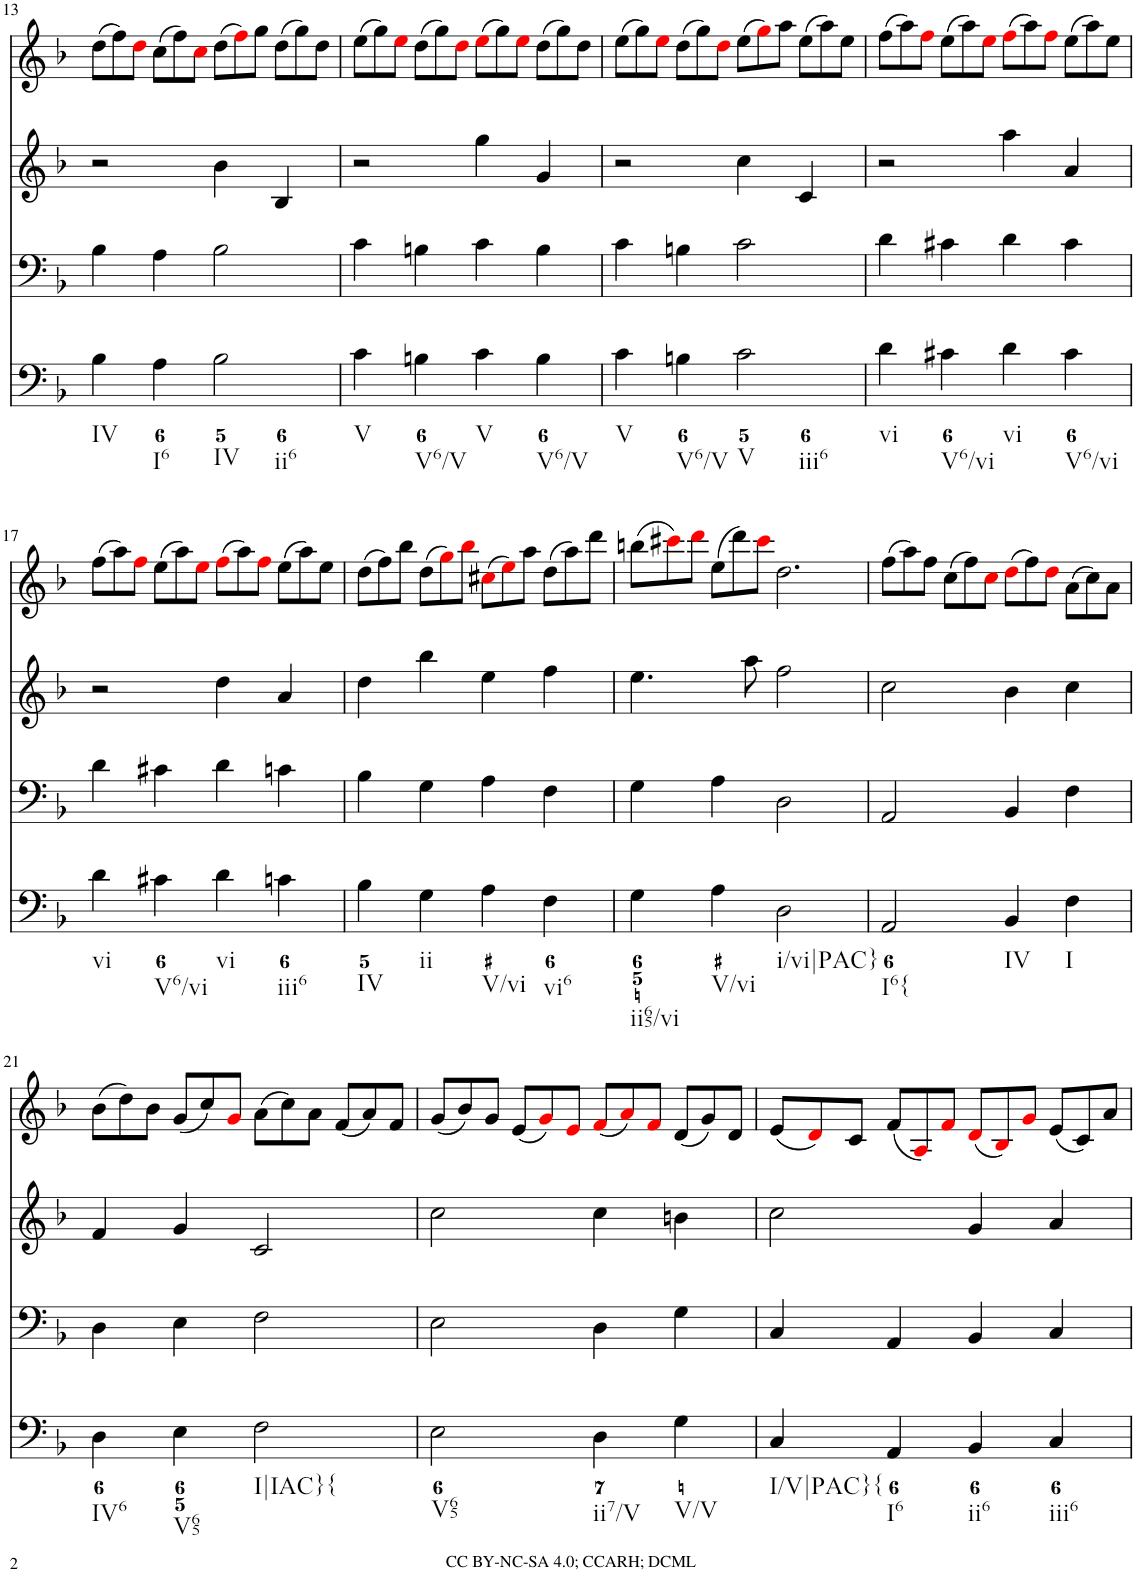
**kern	**kern	**kern	**kern
*part4	*part3	*part2	*part1
*staff4	*staff3	*staff2	*staff1
*I"Piano	*I"Piano	*I"Piano	*I"Piano
*I'Pno	*I'Pno	*I'Pno	*I'Pno
!!LO:PB:g=z
*clefF4	*clefF4	*clefG2	*clefG2
*k[b-]	*k[b-]	*k[b-]	*k[b-]
*F:	*F:	*F:	*F:
*M4/4	*M4/4	*M4/4	*M12/8
=13	=13	=13	=13
!LO:TX:b:t=IV	!	!	!
4B-\	4B-\	2r	(8dd\L
.	.	.	8ff\)
!LO:TX:b:t=I6	!	!	!
4A\	4A\	.	8ddi\J
.	.	.	(8cc\L
!LO:TX:b:t=IV	!	!	!
!LO:TX:b:t=ii6	!	!	!
2B-\	2B-\	4b-\	8ff\)
.	.	.	8cci\J
.	.	4B-/	(8dd\L
.	.	.	8ffi\)
2ryy	2ryy	2ryy	8gg\J
.	.	.	(8dd\L
.	.	.	8gg\)
.	.	.	8dd\J
=14	=14	=14	=14
!LO:TX:b:t=V	!	!	!
4c\	4c\	2r	(8ee\L
.	.	.	8gg\)
!LO:TX:b:t=V6/V	!	!	!
4Bn\	4Bn\	.	8eei\J
.	.	.	(8dd\L
!LO:TX:b:t=V	!	!	!
4c\	4c\	4gg\	8gg\)
.	.	.	8ddi\J
!LO:TX:b:t=V6/V	!	!	!
4B\	4B\	4g/	(8eei\L
.	.	.	8gg\)
2ryy	2ryy	2ryy	8eei\J
.	.	.	(8dd\L
.	.	.	8gg\)
.	.	.	8dd\J
=15	=15	=15	=15
!LO:TX:b:t=V	!	!	!
4c\	4c\	2r	(8ee\L
.	.	.	8gg\)
!LO:TX:b:t=V6/V	!	!	!
4Bn\	4Bn\	.	8eei\J
.	.	.	(8dd\L
!LO:TX:b:t=V	!	!	!
!LO:TX:b:t=iii6	!	!	!
2c\	2c\	4cc\	8gg\)
.	.	.	8ddi\J
.	.	4c/	(8ee\L
.	.	.	8ggi\)
2ryy	2ryy	2ryy	8aa\J
.	.	.	(8ee\L
.	.	.	8aa\)
.	.	.	8ee\J
=16	=16	=16	=16
!LO:TX:b:t=vi	!	!	!
4d\	4d\	2r	(8ff\L
.	.	.	8aa\)
!LO:TX:b:t=V6/vi	!	!	!
4c#X\	4c#X\	.	8ffi\J
.	.	.	(8ee\L
!LO:TX:b:t=vi	!	!	!
4d\	4d\	4aa\	8aa\)
.	.	.	8eei\J
!LO:TX:b:t=V6/vi	!	!	!
4c#\	4c#\	4a/	(8ffi\L
.	.	.	8aa\)
2ryy	2ryy	2ryy	8ffi\J
.	.	.	(8ee\L
.	.	.	8aa\)
.	.	.	8ee\J
!!LO:LB:g=z
=17	=17	=17	=17
!LO:TX:b:t=vi	!	!	!
4d\	4d\	2r	(8ff\L
.	.	.	8aa\)
!LO:TX:b:t=V6/vi	!	!	!
4c#X\	4c#X\	.	8ffi\J
.	.	.	(8ee\L
!LO:TX:b:t=vi	!	!	!
4d\	4d\	4dd\	8aa\)
.	.	.	8eei\J
!LO:TX:b:t=iii6	!	!	!
4cn\	4cn\	4a/	(8ffi\L
.	.	.	8aa\)
2ryy	2ryy	2ryy	8ffi\J
.	.	.	(8ee\L
.	.	.	8aa\)
.	.	.	8ee\J
=18	=18	=18	=18
!LO:TX:b:t=IV	!	!	!
4B-\	4B-\	4dd\	(8dd\L
.	.	.	8ff\)
!LO:TX:b:t=ii	!	!	!
4G\	4G\	4bb-\	8bb-\J
.	.	.	(8dd\L
!LO:TX:b:t=V/vi	!	!	!
4A\	4A\	4ee\	8ggi\)
.	.	.	8bb-i\J
!LO:TX:b:t=vi6	!	!	!
4F\	4F\	4ff\	(8cc#Xi\L
.	.	.	8eei\)
2ryy	2ryy	2ryy	8aa\J
.	.	.	(8dd\L
.	.	.	8aa\)
.	.	.	8ddd\J
=19	=19	=19	=19
!LO:TX:b:t=ii65/vi	!	!	!
4G\	4G\	4.ee\	(8bbn\L
.	.	.	8ccc#Xi\)
!LO:TX:b:t=V/vi	!	!	!
4A\	4A\	.	8dddi\J
.	.	8aa\	(8ee\L
!LO:TX:b:t=i/vi|PAC}	!	!	!
2D\	2D\	2ff\	8ddd\)
.	.	.	8ccc#i\J
.	.	.	2.dd\
2ryy	2ryy	2ryy	.
=20	=20	=20	=20
!LO:TX:b:t=I6{	!	!	!
2AA/	2AA/	2cc\	(8ff\L
.	.	.	8aa\)
.	.	.	8ff\J
.	.	.	(8cc\L
!LO:TX:b:t=IV	!	!	!
4BB-/	4BB-/	4b-\	8ff\)
.	.	.	8cci\J
!LO:TX:b:t=I	!	!	!
4F\	4F\	4cc\	(8ddi\L
.	.	.	8ff\)
2ryy	2ryy	2ryy	8ddi\J
.	.	.	(8a\L
.	.	.	8cc\)
.	.	.	8a\J
!!LO:LB:g=z
=21	=21	=21	=21
!LO:TX:b:t=IV6	!	!	!
4D\	4D\	4f/	(8b-\L
.	.	.	8dd\)
!LO:TX:b:t=V65	!	!	!
4E\	4E\	4g/	8b-\J
.	.	.	(8g/L
!LO:TX:b:t=I|IAC}{	!	!	!
2F\	2F\	2c/	8cc/)
.	.	.	8gi/J
.	.	.	(8a\L
.	.	.	8cc\)
2ryy	2ryy	2ryy	8a\J
.	.	.	(8f/L
.	.	.	8a/)
.	.	.	8f/J
=22	=22	=22	=22
!LO:TX:b:t=V65	!	!	!
2E\	2E\	2cc\	(8g/L
.	.	.	8b-/)
.	.	.	8g/J
.	.	.	(8e/L
!LO:TX:b:t=ii7/V	!	!	!
4D\	4D\	4cc\	8gi/)
.	.	.	8ei/J
!LO:TX:b:t=V/V	!	!	!
4G\	4G\	4bn\	(8fi/L
.	.	.	8ai/)
2ryy	2ryy	2ryy	8fi/J
.	.	.	(8d/L
.	.	.	8g/)
.	.	.	8d/J
=23	=23	=23	=23
!LO:TX:b:t=I/V|PAC}{	!	!	!
4C/	4C/	2cc\	(8e/L
.	.	.	8di/)
!LO:TX:b:t=I6	!	!	!
4AA/	4AA/	.	8c/J
.	.	.	(8f/L
!LO:TX:b:t=ii6	!	!	!
4BB-/	4BB-/	4g/	8Ai/)
.	.	.	8fi/J
!LO:TX:b:t=iii6	!	!	!
4C/	4C/	4a/	(8di/L
.	.	.	8B-i/)
2ryy	2ryy	2ryy	8gi/J
.	.	.	(8e/L
.	.	.	8c/)
.	.	.	8a/J
=	=	=	=
*-	*-	*-	*-
